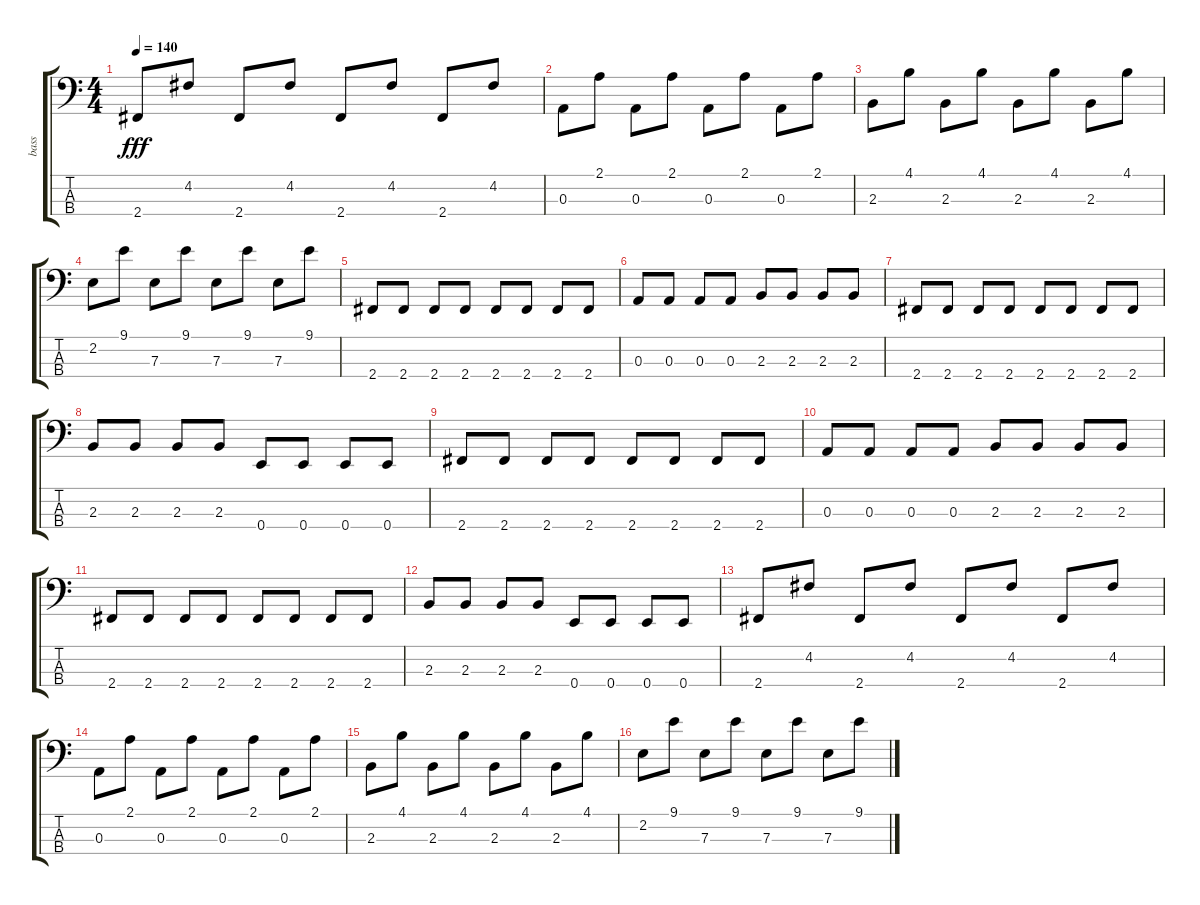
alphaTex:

\track ("bass" "bass") {instrument electricbassfinger}
\staff {score tabs}
\tuning (G2 D2 A1 E1) {hide}
\ts (4 4)
\tempo 140
\clef f4
\ks c
2.4.8{dy fff} 4.2.8 2.4.8 4.2.8 2.4.8 4.2.8 2.4.8 4.2.8 |
0.3.8 2.1.8 0.3.8 2.1.8 0.3.8 2.1.8 0.3.8 2.1.8 |
2.3.8 4.1.8 2.3.8 4.1.8 2.3.8 4.1.8 2.3.8 4.1.8 |
2.2.8 9.1.8 7.3.8 9.1.8 7.3.8 9.1.8 7.3.8 9.1.8 |
2.4.8 2.4.8 2.4.8 2.4.8 2.4.8 2.4.8 2.4.8 2.4.8 |
0.3.8 0.3.8 0.3.8 0.3.8 2.3.8 2.3.8 2.3.8 2.3.8 |
2.4.8 2.4.8 2.4.8 2.4.8 2.4.8 2.4.8 2.4.8 2.4.8 |
2.3.8 2.3.8 2.3.8 2.3.8 0.4.8 0.4.8 0.4.8 0.4.8 |
2.4.8 2.4.8 2.4.8 2.4.8 2.4.8 2.4.8 2.4.8 2.4.8 |
0.3.8 0.3.8 0.3.8 0.3.8 2.3.8 2.3.8 2.3.8 2.3.8 |
2.4.8 2.4.8 2.4.8 2.4.8 2.4.8 2.4.8 2.4.8 2.4.8 |
2.3.8 2.3.8 2.3.8 2.3.8 0.4.8 0.4.8 0.4.8 0.4.8 |
2.4.8 4.2.8 2.4.8 4.2.8 2.4.8 4.2.8 2.4.8 4.2.8 |
0.3.8 2.1.8 0.3.8 2.1.8 0.3.8 2.1.8 0.3.8 2.1.8 |
2.3.8 4.1.8 2.3.8 4.1.8 2.3.8 4.1.8 2.3.8 4.1.8 |
2.2.8 9.1.8 7.3.8 9.1.8 7.3.8 9.1.8 7.3.8 9.1.8
